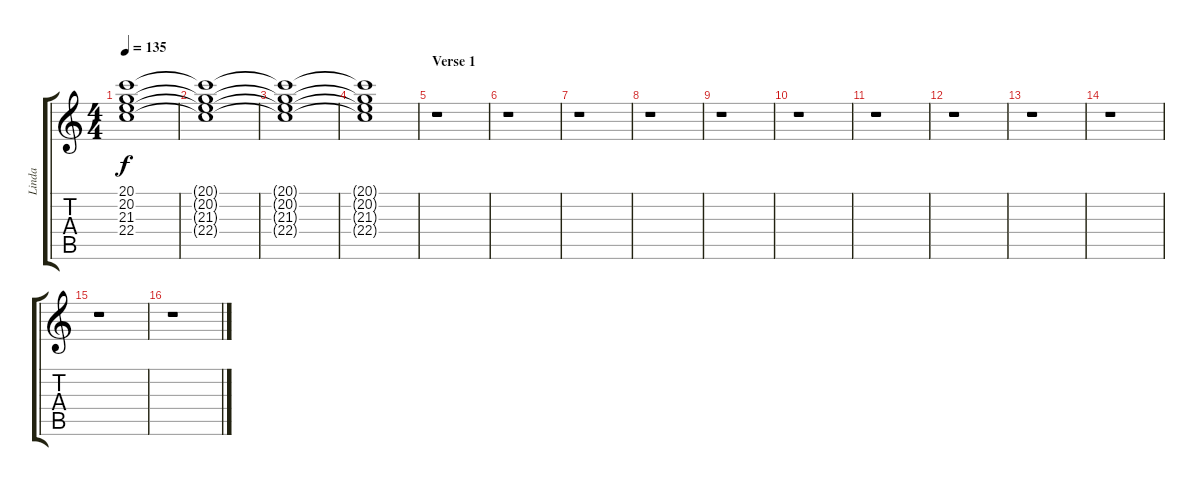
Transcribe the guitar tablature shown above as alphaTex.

\track ("Linda" "Linda") {instrument accordion}
\staff {score tabs}
\tuning (E4 B3 G3 D3 A2 E2) {hide}
\ts (4 4)
\tempo 135
\clef g2
\ks c
(20.1 20.2 21.3 22.4).1{dy f} |
(20.1{t} 20.2{t} 21.3{t} 22.4{t}).1 |
(20.1{t} 20.2{t} 21.3{t} 22.4{t}).1 |
(20.1{t} 20.2{t} 21.3{t} 22.4{t}).1 |
\section ("" "Verse 1")
r.1 |
r.1 |
r.1 |
r.1 |
r.1 |
r.1 |
r.1 |
r.1 |
r.1 |
r.1 |
r.1 |
r.1
